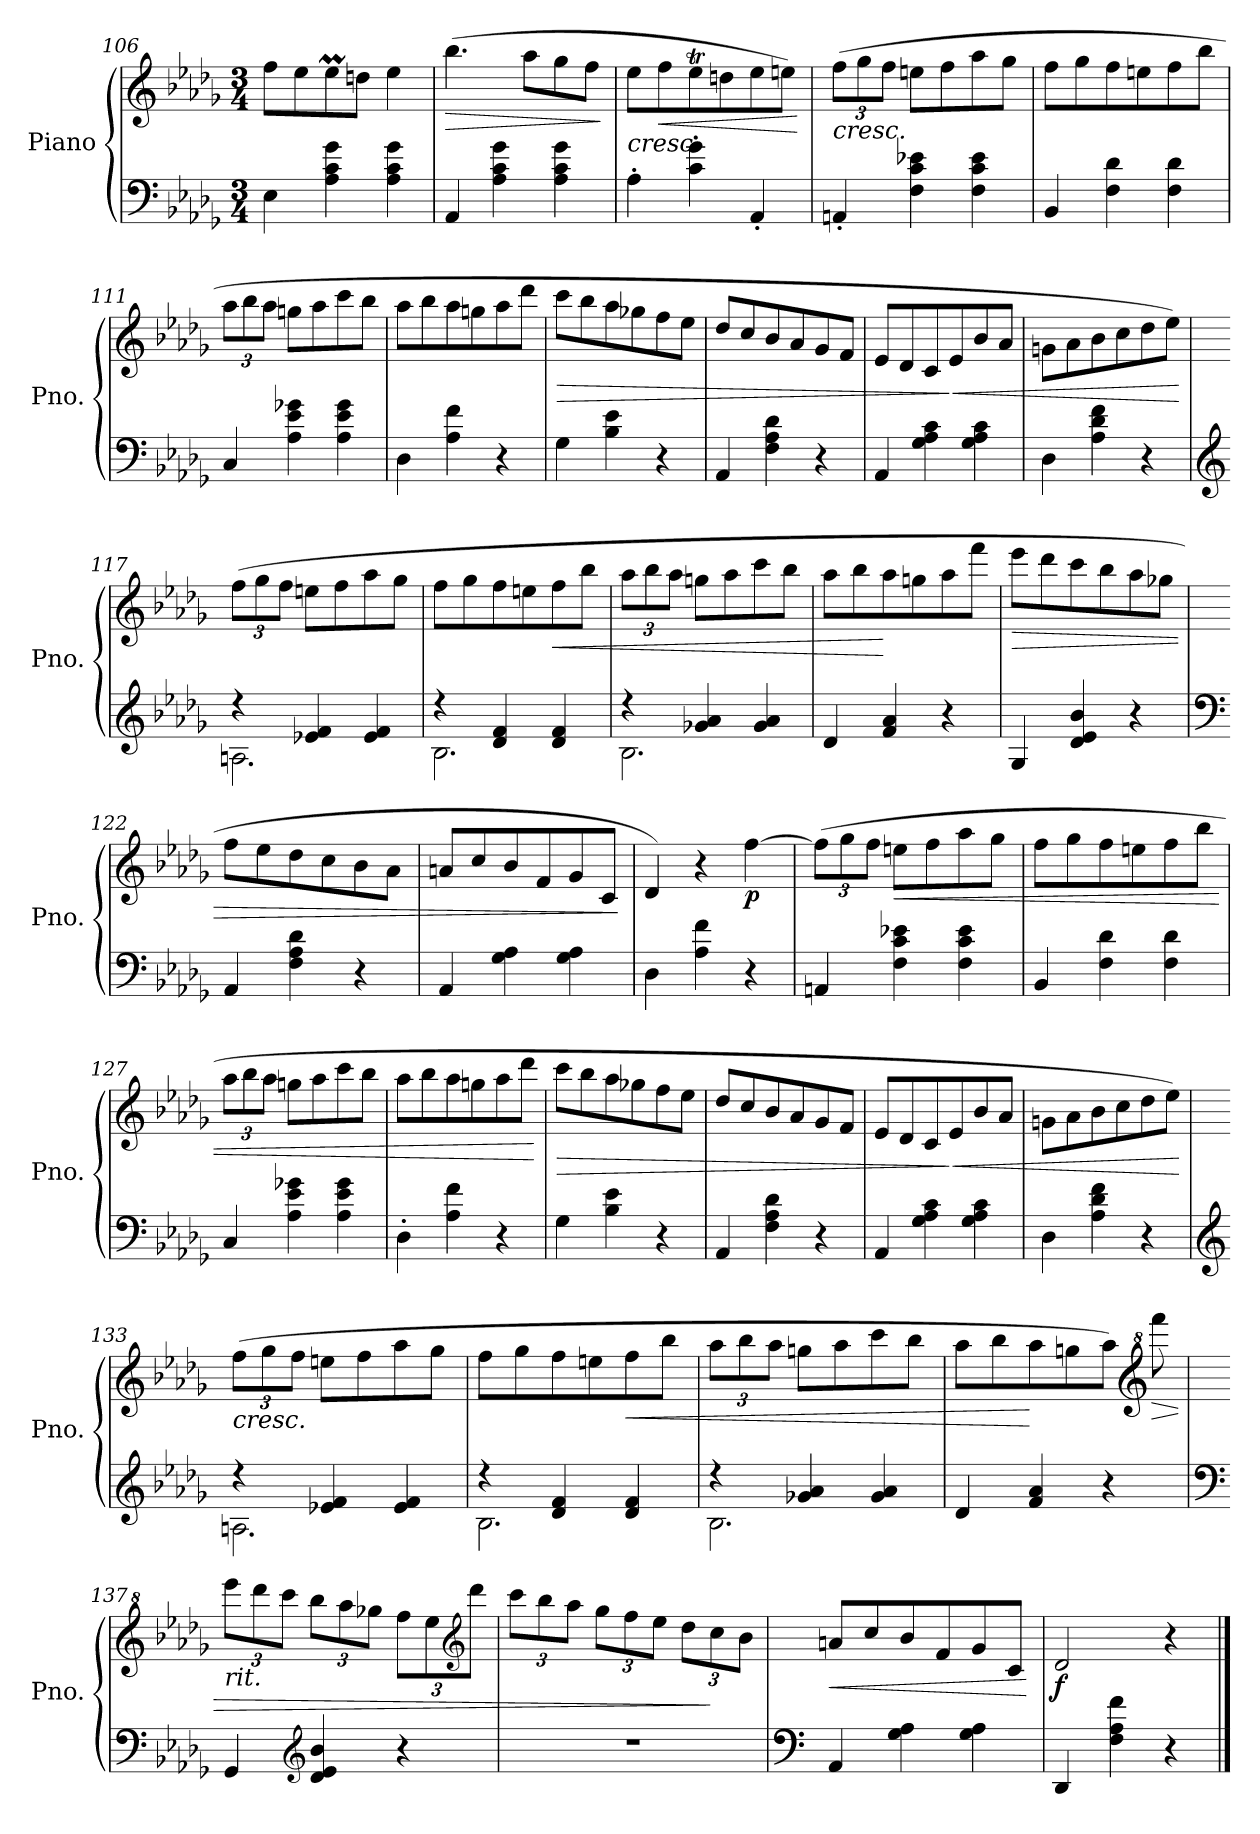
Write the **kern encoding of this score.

**kern	**kern	**dynam
*part1	*part1	*part1
*staff2	*staff1	*staff1/2
*I"Piano	*	*
*I'Pno.	*	*
*clefF4	*clefG2	*
*k[b-e-a-d-g-]	*k[b-e-a-d-g-]	*
*M3/4	*M3/4	*
=106	=106	=106
4E-\	8ff\L	.
.	8ee-\	.
4A-\ 4c\ 4g-\	8ee-M\	.
.	8ddn\J	.
4A-\ 4c\ 4g-\	4ee-\	.
=107	=107	=107
!	!	!LO:HP:b
4AA-/	(>4.bb-\	>
4A-\ 4c\ 4g-\	.	.
.	8aa-\L	.
4A-\ 4c\ 4g-\	8gg-\	.
.	8ff\J	.
.	.	]
!!LO:LB:g=z
=108	=108	=108
!	!	!LO:HP:b
4A-'\	8ee-\L	<
!	!	!LO:HP:b
.	8ff\	<
4c\' 4g-\'	8ee-T\	.
.	8ddn\	.
4AA-'/	8ee-\	.
.	8een\J)	.
.	.	[ [
=109	=109	=109
*	*Xbrackettup	*
!	!LO:TX:b:i:t=cresc.	!
4AAn'/	(>12ff\L	.
.	12gg-\	.
.	12ff\J	.
4F\ 4c\ 4e-X\	8een\L	.
.	8ff\	.
4F\ 4c\ 4e-\	8aa-\	.
.	8gg-\J	.
=110	=110	=110
4BB-/	8ff\L	.
.	8gg-\	.
4F\ 4d-\	8ff\	.
.	8een\	.
4F\ 4d-\	8ff\	.
.	8bb-\J	.
=111	=111	=111
4C/	12aa-\L	.
.	12bb-\	.
.	12aa-\J	.
4A-\ 4e-\ 4g-X\	8ggn\L	.
.	8aa-\	.
4A-\ 4e-\ 4g-\	8ccc\	.
.	8bb-\J	.
=112	=112	=112
4D-\	8aa-\L	.
.	8bb-\	.
4A-\ 4f\	8aa-\	.
.	8ggn\	.
4r	8aa-\	.
.	8ddd-\J	.
!!LO:LB:g=z
=113	=113	=113
!	!	!LO:HP:b
4G-\	8ccc\L	>
.	8bb-\	.
4B-\ 4e-\	8aa-\	.
.	8gg-X\	.
4r	8ff\	.
.	8ee-\J	.
=114	=114	=114
4AA-/	8dd-/L	.
.	8cc/	.
4F\ 4A-\ 4d-\	8b-/	.
.	8a-/	.
4r	8g-/	.
.	8f/J	.
=115	=115	=115
4AA-/	8e-/L	.
.	8d-/	.
4G-\ 4A-\ 4c\	8c/	.
!	!	!LO:HP:n=1:b
.	8e-/	] <
4G-\ 4A-\ 4c\	8b-/	.
.	8a-/J	.
=116	=116	=116
4D-\	8gn\L	.
.	8a-\	.
4A-\ 4d-\ 4f\	8b-\	.
.	8cc\	.
4r	8dd-\	.
.	8ee-\J)	.
.	.	[
=117	=117	=117
*clefG2	*	*
*^	*	*
4r	2.An\	(>12ff\L	.
.	.	12gg-\	.
.	.	12ff\J	.
4e-X/ 4f/	.	8een\L	.
.	.	8ff\	.
4e-/ 4f/	.	8aa-\	.
.	.	8gg-\J	.
=118	=118	=118	=118
4r	2.B-\	8ff\L	.
.	.	8gg-\	.
4d-/ 4f/	.	8ff\	.
.	.	8een\	.
!	!	!	!LO:HP:b
4d-/ 4f/	.	8ff\	<
.	.	8bb-\J	.
!!LO:LB:g=z
=119	=119	=119	=119
4r	2.B-\	12aa-\L	.
.	.	12bb-\	.
.	.	12aa-\J	.
4g-X/ 4a-/	.	8ggn\L	.
.	.	8aa-\	.
4g-/ 4a-/	.	8ccc\	.
.	.	8bb-\J	.
*v	*v	*	*
=120	=120	=120
4d-/	8aa-\L	.
.	8bb-\	.
4f/ 4a-/	8aa-\	[
.	8ggn\	.
4r	8aa-\	.
.	8fff\J	.
=121	=121	=121
!	!	!LO:HP:b
4G-/	8eee-\L	>
.	8ddd-\	.
4d-/ 4e-/ 4b-/	8ccc\	.
.	8bb-\	.
4r	8aa-\	.
.	8gg-X\J	.
=122	=122	=122
*clefF4	*	*
4AA-/	8ff\L	.
.	8ee-\	.
4F\ 4A-\ 4d-\	8dd-\	.
.	8cc\	.
4r	8b-\	.
.	8a-\J	.
=123	=123	=123
4AA-/	8an/L	.
.	8cc/	.
4G-\ 4A-\	8b-/	.
.	8f/	.
4G-\ 4A-\	8g-/	.
.	8c/J	.
.	.	]
=124	=124	=124
4D-\	4d-/)	.
4A-\ 4f\	4r	.
!	!	!LO:DY:b
4r	[4ff\	p
!!LO:LB:g=z
=125	=125	=125
4AAn/	(>12ff\L]	.
.	12gg-\	.
.	12ff\J	.
!	!	!LO:HP:b
4F\ 4c\ 4e-X\	8een\L	<
.	8ff\	.
4F\ 4c\ 4e-\	8aa-\	.
.	8gg-\J	.
=126	=126	=126
4BB-/	8ff\L	.
.	8gg-\	.
4F\ 4d-\	8ff\	.
.	8een\	.
4F\ 4d-\	8ff\	.
.	8bb-\J	.
=127	=127	=127
4C/	12aa-\L	.
.	12bb-\	.
.	12aa-\J	.
4A-\ 4e-\ 4g-X\	8ggn\L	.
.	8aa-\	.
4A-\ 4e-\ 4g-\	8ccc\	.
.	8bb-\J	.
=128	=128	=128
4D-'\	8aa-\L	.
.	8bb-\	.
4A-\ 4f\	8aa-\	.
.	8ggn\	.
4r	8aa-\	.
.	8ddd-\J	.
.	.	[
=129	=129	=129
!	!	!LO:HP:b
4G-\	8ccc\L	>
.	8bb-\	.
4B-\ 4e-\	8aa-\	.
.	8gg-X\	.
4r	8ff\	.
.	8ee-\J	.
!!LO:PB:g=z
=130	=130	=130
4AA-/	8dd-/L	.
.	8cc/	.
4F\ 4A-\ 4d-\	8b-/	.
.	8a-/	.
4r	8g-/	.
.	8f/J	.
=131	=131	=131
4AA-/	8e-/L	.
.	8d-/	.
4G-\ 4A-\ 4c\	8c/	.
!	!	!LO:HP:n=1:b
.	8e-/	] <
4G-\ 4A-\ 4c\	8b-/	.
.	8a-/J	.
=132	=132	=132
4D-\	8gn\L	.
.	8a-\	.
4A-\ 4d-\ 4f\	8b-\	.
.	8cc\	.
4r	8dd-\	.
.	8ee-\J)	.
.	.	[
=133	=133	=133
*clefG2	*	*
*^	*	*
!	!	!LO:TX:b:i:t=cresc.	!
4r	2.An\	(>12ff\L	.
.	.	12gg-\	.
.	.	12ff\J	.
4e-X/ 4f/	.	8een\L	.
.	.	8ff\	.
4e-/ 4f/	.	8aa-\	.
.	.	8gg-\J	.
=134	=134	=134	=134
4r	2.B-\	8ff\L	.
.	.	8gg-\	.
4d-/ 4f/	.	8ff\	.
.	.	8een\	.
!	!	!	!LO:HP:b
4d-/ 4f/	.	8ff\	<
.	.	8bb-\J	.
!!LO:LB:g=z
=135	=135	=135	=135
4r	2.B-\	12aa-\L	.
.	.	12bb-\	.
.	.	12aa-\J	.
4g-X/ 4a-/	.	8ggn\L	.
.	.	8aa-\	.
4g-/ 4a-/	.	8ccc\	.
.	.	8bb-\J	.
*v	*v	*	*
=136	=136	=136
4d-/	8aa-\L	.
.	8bb-\	.
4f/ 4a-/	8aa-\	[
.	8ggn\	.
4r	8aa-\J)	.
*	*clefG^2	*
!	!	!LO:HP:b
.	8ffff\	>
=137	=137	=137
*clefF4	*	*
!	!LO:TX:b:i:t=rit.	!
4GG-/	12eeee-\L	.
.	12dddd-\	.
.	12cccc\J	.
*clefG2	*	*
4d-/ 4e-/ 4b-/	12bbb-\L	.
.	12aaa-\	.
.	12ggg-X\J	.
4r	12fff\L	.
.	12eee-\	.
*	*clefG2	*
.	12ddd-\J	.
=138	=138	=138
2.r	12ccc\L	.
.	12bb-\	.
.	12aa-\J	.
.	12gg-\L	.
.	12ff\	.
.	12ee-\J	.
.	12dd-\L	.
.	12cc\	]
.	12b-\J	.
!!LO:LB:g=z
=139	=139	=139
*clefF4	*	*
!	!	!LO:HP:b
4AA-/	8an/L	<
.	8cc/	.
4G-\ 4A-\	8b-/	.
.	8f/	.
4G-\ 4A-\	8g-/	.
.	8c/J	.
.	.	[
=140	=140	=140
!	!	!LO:DY:b
4DD-/	2d-/	f
4F\ 4A-\ 4f\	.	.
4r	4r	.
==	==	==
*-	*-	*-
